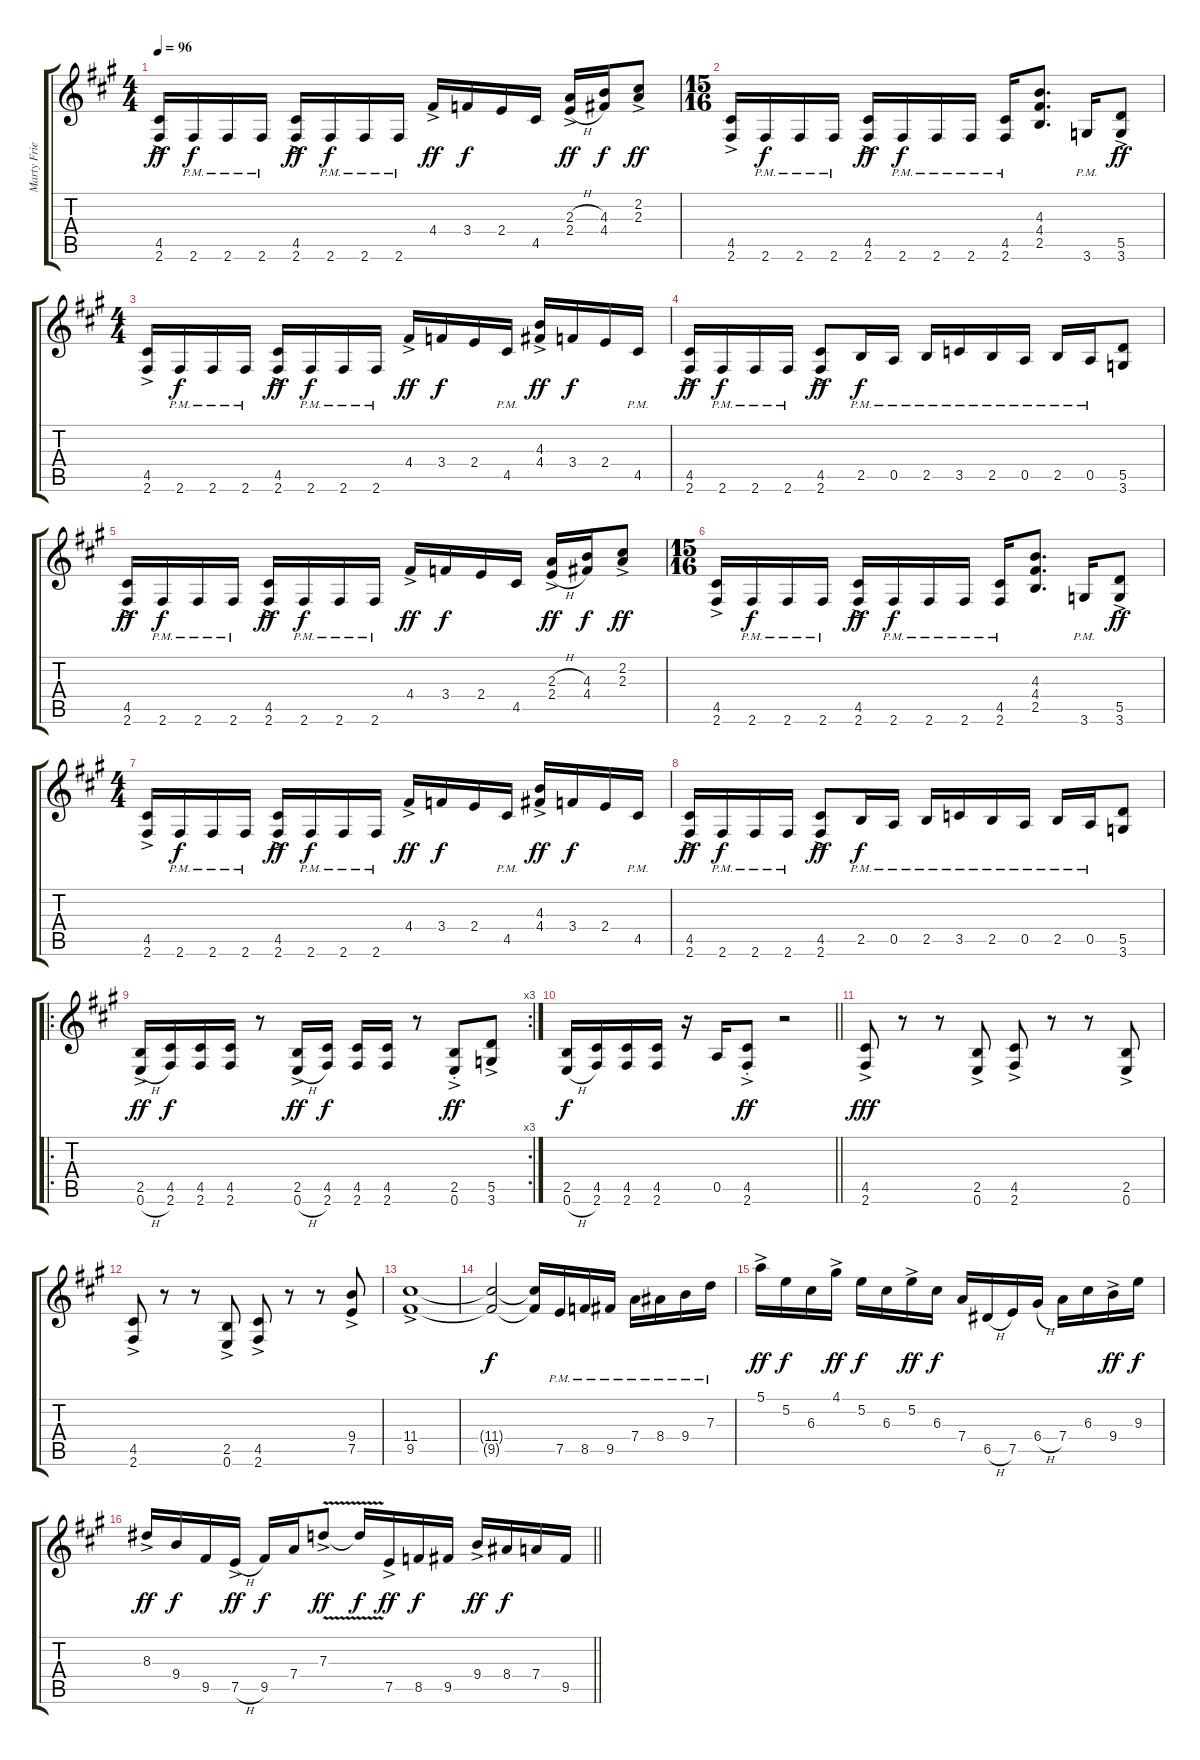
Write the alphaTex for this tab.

\track ("Marty Friedman" "Marty Frie") {solo instrument distortionguitar}
\staff {score tabs}
\tuning (E4 B3 G3 D3 A2 E2) {hide}
\ts (4 4)
\tempo 96
\clef g2
\ks f#minor
(4.5{ac} 2.6{ac}).16{dy ff} 2.6{pm}.16{dy f} 2.6{pm}.16 2.6{pm}.16 (4.5{ac} 2.6{ac}).16{dy ff} 2.6{pm}.16{dy f} 2.6{pm}.16 2.6{pm}.16 4.4{ac}.16{dy ff} 3.4.16{dy f} 2.4.16 4.5.16 (2.3{h} 2.4{h ac}).16{dy ff} (4.3 4.4).16{dy f} (2.2{ac} 2.3{ac}).8{dy ff} |
\ts (15 16)
(4.5{ac} 2.6{ac}).16 2.6{pm}.16{dy f} 2.6{pm}.16 2.6{pm}.16 (4.5{ac} 2.6{ac}).16{dy ff} 2.6{pm}.16{dy f} 2.6{pm}.16 2.6{pm}.16 (4.5{pm} 2.6{pm}).16 (4.3 4.4 2.5).8{d} 3.6{pm}.16 (5.5{ac} 3.6{ac}).8{dy ff} |
\ts (4 4)
(4.5{ac} 2.6{ac}).16 2.6{pm}.16{dy f} 2.6{pm}.16 2.6{pm}.16 (4.5{ac} 2.6{ac}).16{dy ff} 2.6{pm}.16{dy f} 2.6{pm}.16 2.6{pm}.16 4.4{ac}.16{dy ff} 3.4.16{dy f} 2.4.16 4.5{pm}.16 (4.3 4.4{ac}).16{dy ff} 3.4.16{dy f} 2.4.16 4.5{pm}.16 |
(4.5{ac} 2.6{ac}).16{dy ff} 2.6{pm}.16{dy f} 2.6{pm}.16 2.6{pm}.16 (4.5{ac} 2.6{ac}).8{dy ff} 2.5{pm}.16{dy f} 0.5{pm}.16 2.5{pm}.16 3.5{pm}.16 2.5{pm}.16 0.5{pm}.16 2.5{pm}.16 0.5{pm}.16 (5.5 3.6).8 |
(4.5{ac} 2.6{ac}).16{dy ff} 2.6{pm}.16{dy f} 2.6{pm}.16 2.6{pm}.16 (4.5{ac} 2.6{ac}).16{dy ff} 2.6{pm}.16{dy f} 2.6{pm}.16 2.6{pm}.16 4.4{ac}.16{dy ff} 3.4.16{dy f} 2.4.16 4.5.16 (2.3{h} 2.4{h ac}).16{dy ff} (4.3 4.4).16{dy f} (2.2{ac} 2.3{ac}).8{dy ff} |
\ts (15 16)
(4.5{ac} 2.6{ac}).16 2.6{pm}.16{dy f} 2.6{pm}.16 2.6{pm}.16 (4.5{ac} 2.6{ac}).16{dy ff} 2.6{pm}.16{dy f} 2.6{pm}.16 2.6{pm}.16 (4.5{pm} 2.6{pm}).16 (4.3 4.4 2.5).8{d} 3.6{pm}.16 (5.5{ac} 3.6{ac}).8{dy ff} |
\ts (4 4)
(4.5{ac} 2.6{ac}).16 2.6{pm}.16{dy f} 2.6{pm}.16 2.6{pm}.16 (4.5{ac} 2.6{ac}).16{dy ff} 2.6{pm}.16{dy f} 2.6{pm}.16 2.6{pm}.16 4.4{ac}.16{dy ff} 3.4.16{dy f} 2.4.16 4.5{pm}.16 (4.3 4.4{ac}).16{dy ff} 3.4.16{dy f} 2.4.16 4.5{pm}.16 |
(4.5{ac} 2.6{ac}).16{dy ff} 2.6{pm}.16{dy f} 2.6{pm}.16 2.6{pm}.16 (4.5{ac} 2.6{ac}).8{dy ff} 2.5{pm}.16{dy f} 0.5{pm}.16 2.5{pm}.16 3.5{pm}.16 2.5{pm}.16 0.5{pm}.16 2.5{pm}.16 0.5{pm}.16 (5.5 3.6).8 |
\ro
\rc 3
(2.5 0.6{h ac}).16{dy ff} (4.5 2.6).16{dy f} (4.5 2.6).16 (4.5 2.6).16 r.8 (2.5 0.6{h ac}).16{dy ff} (4.5 2.6).16{dy f} (4.5 2.6).16 (4.5 2.6).16 r.8 (2.5{ac st} 0.6{ac st}).8{dy ff} (5.5{ac} 3.6{ac}).8 |
\barLineRight lightlight
(2.5 0.6{h}).16{dy f} (4.5 2.6).16 (4.5 2.6).16 (4.5 2.6).16 r.16 0.5.16 (4.5{ac st} 2.6{ac st}).8{dy ff} r.2 |
(4.5{ac} 2.6{ac}).8{dy fff} r.8 r.8 (2.5{ac} 0.6{ac}).8 (4.5{ac} 2.6{ac}).8 r.8 r.8 (2.5{ac} 0.6{ac}).8 |
(4.5{ac} 2.6{ac}).8 r.8 r.8 (2.5{ac} 0.6{ac}).8 (4.5{ac} 2.6{ac}).8 r.8 r.8 (9.4{ac} 7.5{ac}).8 |
(11.4{ac} 9.5{ac}).1 |
(11.4{t} 9.5{t}).2{dy f} (11.4{t} 9.5{t}).16 7.5{pm}.16 8.5{pm}.16 9.5{pm}.16 7.4{pm}.16 8.4{pm}.16 9.4{pm}.16 7.3{pm}.16 |
5.1{ac}.16{dy ff} 5.2.16{dy f} 6.3.16 4.1{ac}.16{dy ff} 5.2.16{dy f} 6.3.16 5.2{ac}.16{dy ff} 6.3.16{dy f} 7.4.16 6.5{h}.16 7.5.16 6.4{h}.16 7.4.16 6.3.16 9.4{ac}.16{dy ff} 9.3.16{dy f} |
\barLineRight lightlight
8.3{ac}.16{dy ff} 9.4.16{dy f} 9.5.16 7.5{h ac}.16{dy ff} 9.5.16{dy f} 7.4.16 7.3{v ac}.8{dy ff} 7.3{t}.16{dy f} 7.5{ac}.16{dy ff} 8.5.16{dy f} 9.5.16 9.4{ac}.16{dy ff} 8.4.16{dy f} 7.4.16 9.5.16
